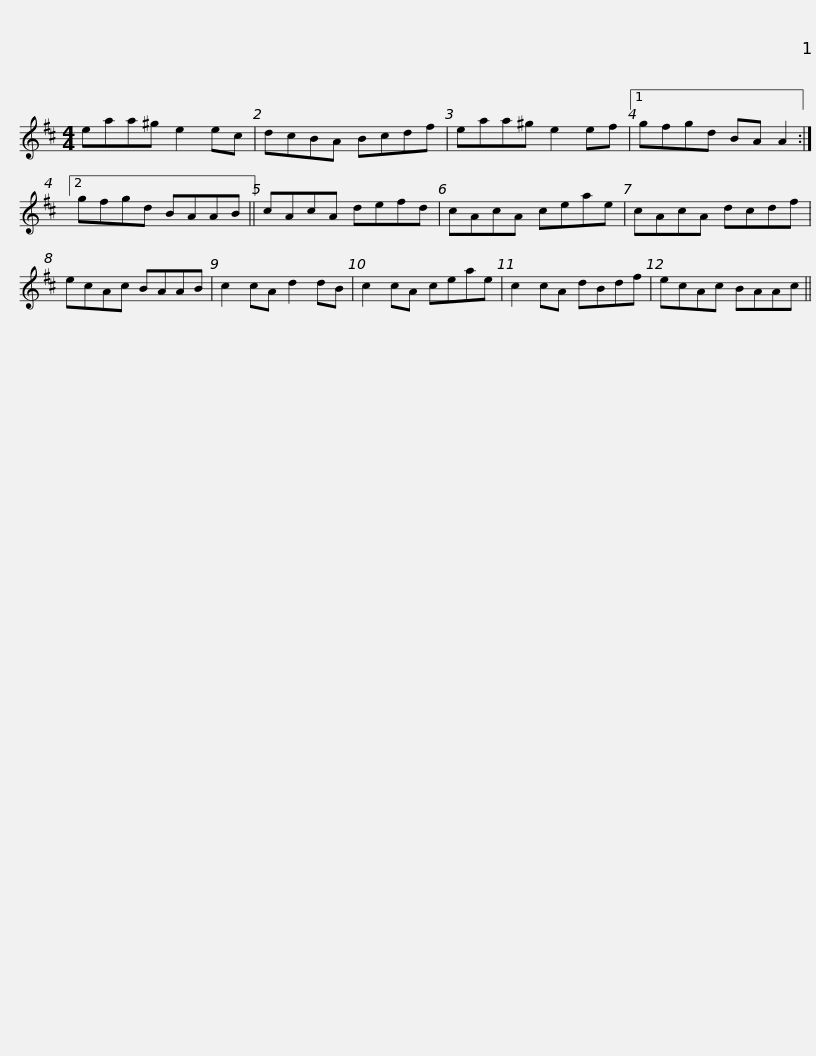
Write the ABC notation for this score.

X:1
L:1/8
M:4/4
I:linebreak $
K:D
V:1 treble
V:1
 eaa^g e2 ec | dcBA Bcdf | eaa^g e2 ef |1 gfgd BA A2 :|2 gfgd BAAB ||$ %5
 cAcA defd | cAcA ceae | cAcA dcdf | ecAc BAAB | c2 cA d2 dB | %10
 c2 cA ceae |$ c2 cA dBdf | ecAc BAAc || %13
